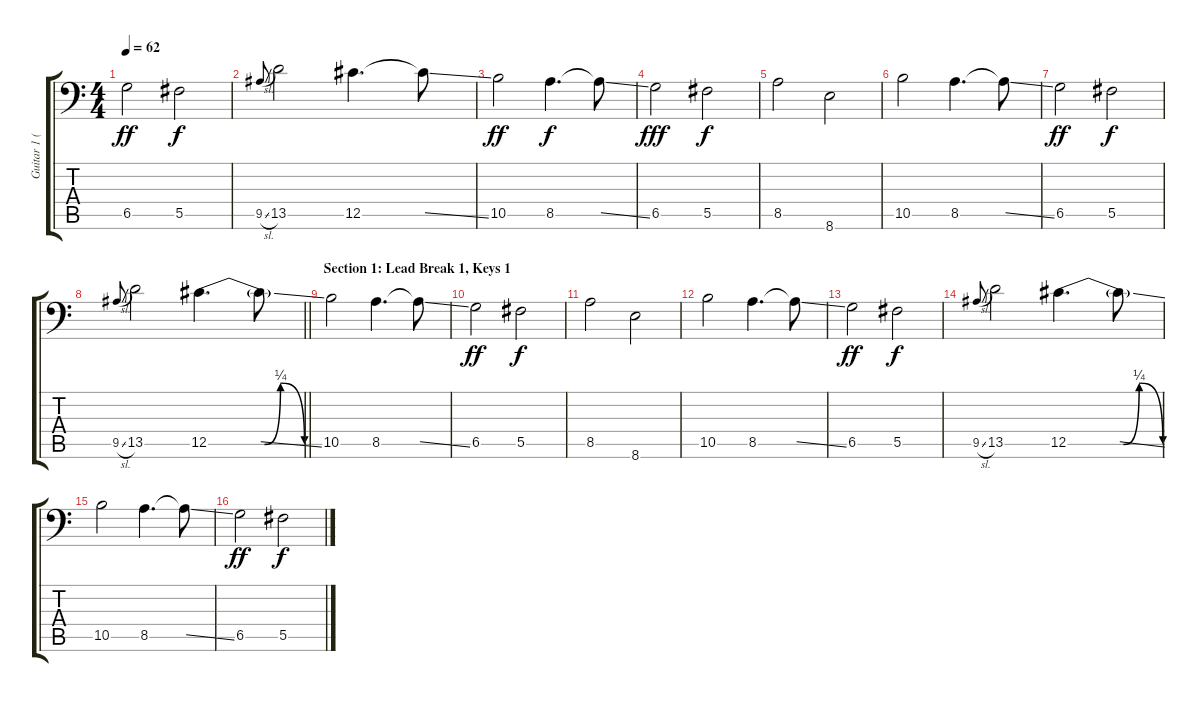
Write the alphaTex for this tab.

\track ("Guitar 1 (Distortion)" "Guitar 1 (") {instrument distortionguitar}
\staff {score tabs}
\tuning (Ab3 Eb3 B2 Gb2 Db2 Ab1) {hide}
\ts (4 4)
\tempo 62
\clef f4
\ks c
6.5.2{dy ff} 5.5.2{dy f} |
9.5{sl}.8{gr onbeat} 13.5.2 12.5.4{d} 12.5{ss t}.8 |
10.5.2{dy ff} 8.5.4{d dy f} 8.5{ss t}.8 |
6.5.2{dy fff} 5.5.2{dy f} |
8.5.2 8.6.2 |
10.5.2 8.5.4{d} 8.5{ss t}.8 |
6.5.2{dy ff} 5.5.2{dy f} |
\barLineRight lightlight
9.5{sl}.8{gr onbeat} 13.5.2 12.5{be (custom 0 0 35 0 45 1 60 0)}.4{d} 12.5{ss t}.8 |
\section ("" "Section 1: Lead Break 1, Keys 1")
10.5.2 8.5.4{d} 8.5{ss t}.8 |
6.5.2{dy ff} 5.5.2{dy f} |
8.5.2 8.6.2 |
10.5.2 8.5.4{d} 8.5{ss t}.8 |
6.5.2{dy ff} 5.5.2{dy f} |
9.5{sl}.8{gr onbeat} 13.5.2 12.5{be (custom 0 0 35 0 45 1 60 0)}.4{d} 12.5{ss t}.8 |
10.5.2 8.5.4{d} 8.5{ss t}.8 |
6.5.2{dy ff} 5.5.2{dy f}
